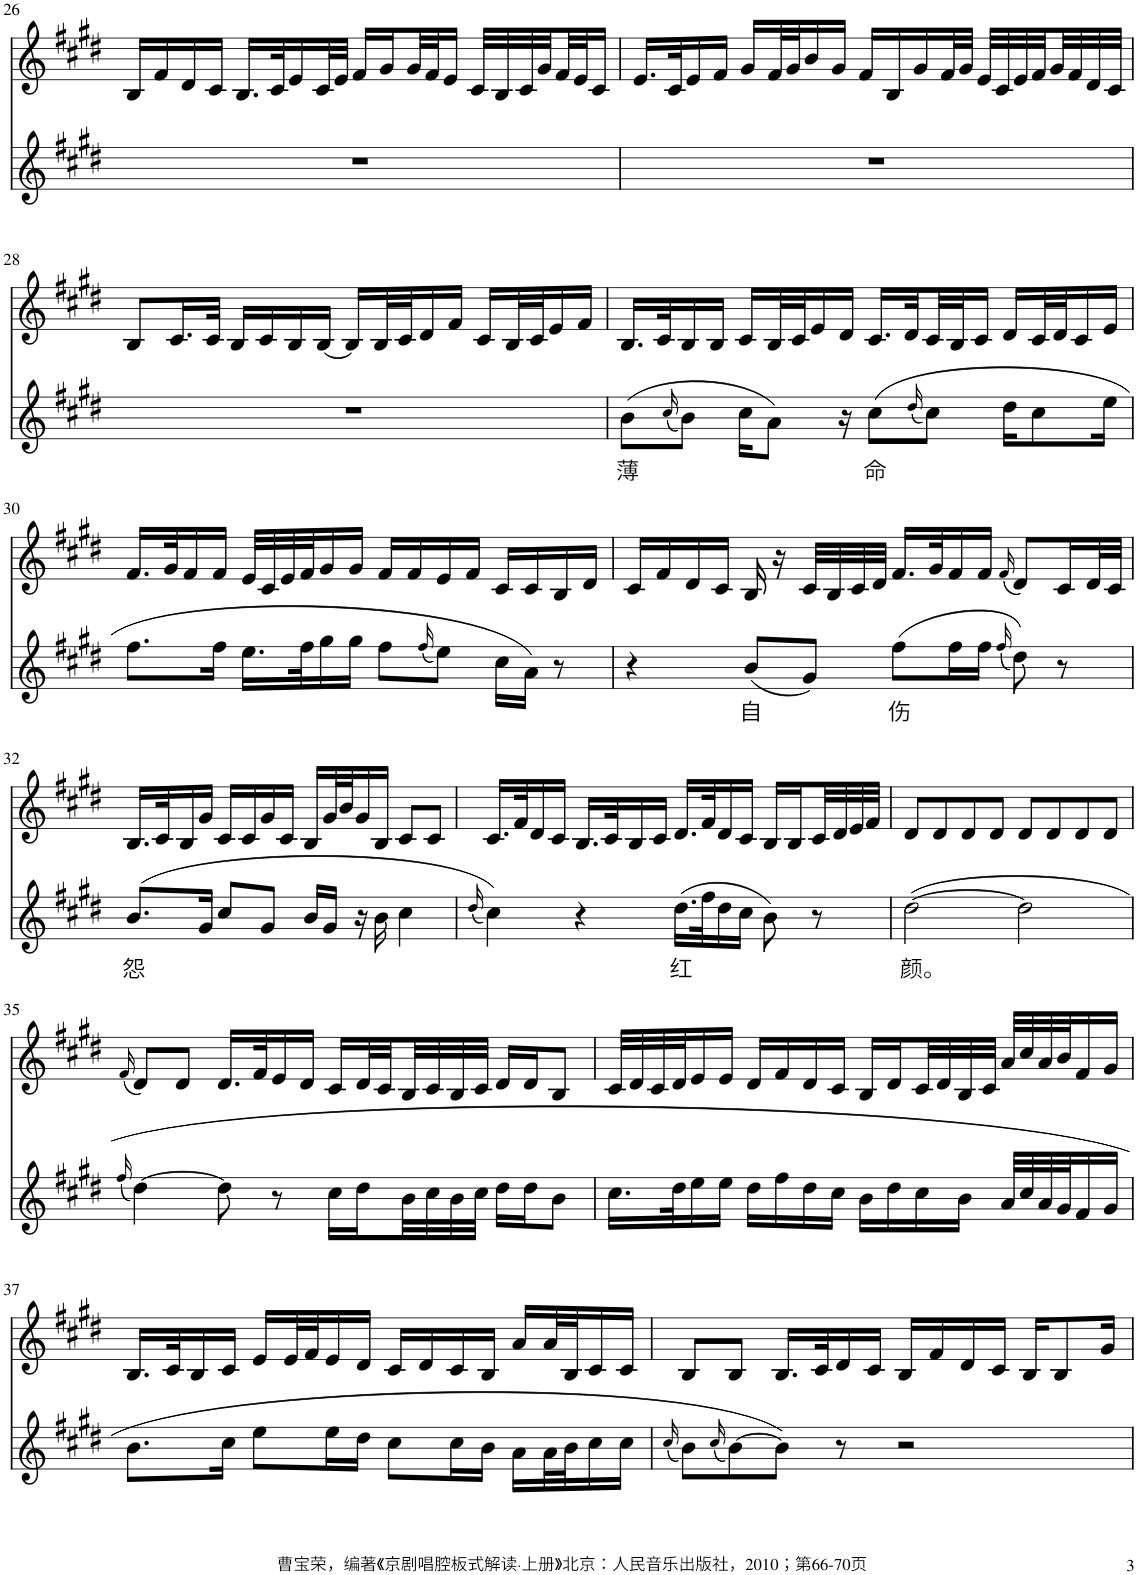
**kern	**text	**kern
*part2	*part2	*part1
*staff2	*staff2	*staff1
*I"Piano	*	*I"Piano
*I'Pno	*	*I'Pno
!!LO:PB:g=z
*clefG2	*	*clefG2
*k[f#c#g#d#]	*	*k[f#c#g#d#]
*M4/4	*	*M4/4
=26	=26	=26
1r	.	16B/LL
.	.	16f#/
.	.	16d#/
.	.	16c#/JJ
.	.	16.B/LL
.	.	32c#/K
.	.	16e/
.	.	32c#/L
.	.	32e/JJJ
.	.	16f#/LL
.	.	16g#/
.	.	32g#/L
.	.	32f#/J
.	.	16e/JJ
.	.	32c#/LLL
.	.	32B/
.	.	32c#/
.	.	32g#/
.	.	32f#/
.	.	32e/J
.	.	16c#/JJ
=27	=27	=27
1r	.	16.e/LL
.	.	32c#/K
.	.	16e/
.	.	16f#/JJ
.	.	16g#/LL
.	.	32f#/L
.	.	32g#/J
.	.	16b/
.	.	16g#/JJ
.	.	16f#/LL
.	.	16B/
.	.	16g#/
.	.	32f#/L
.	.	32g#/JJJ
.	.	32e/LLL
.	.	32c#/
.	.	32e/
.	.	32f#/
.	.	32g#/
.	.	32f#/
.	.	32d#/
.	.	32c#/JJJ
!!LO:LB:g=z
=28	=28	=28
1r	.	8B/L
.	.	16.c#/L
.	.	32c#/JJk
.	.	16B/LL
.	.	16c#/
.	.	16B/
.	.	[16B/JJ
.	.	16B/LL]
.	.	32B/L
.	.	32c#/J
.	.	16d#/
.	.	16f#/JJ
.	.	16c#/LL
.	.	32B/L
.	.	32c#/J
.	.	16e/
.	.	16f#/JJ
=29	=29	=29
!	!LO:LY:b	!
(8b\L	薄	16.B/LL
.	.	32c#/K
(16qcc#/	.	.
8b\J)	.	16B/
.	.	16B/JJ
16cc#\KL	.	16c#/LL
8a\J)	.	32B/L
.	.	32c#/J
.	.	16e/
16r	.	16d#/JJ
!	!LO:LY:b	!
(8cc#\L	命	16.c#/LL
.	.	32d#/L
(16qdd#/	.	.
8cc#\J)	.	32c#/
.	.	32B/J
.	.	16c#/JJ
16dd#\KL	.	16d#/LL
8cc#\	.	32c#/L
.	.	32d#/J
.	.	16c#/
16ee\Jk	.	16e/JJ
!!LO:LB:g=z
=30	=30	=30
8.ff#\L	.	16.f#/LL
.	.	32g#/K
.	.	16f#/
16ff#\Jk	.	16f#/JJ
16.ee\LL	.	32e/LLL
.	.	32c#/
.	.	32e/
32ff#\K	.	32f#/J
16gg#\	.	16g#/
16gg#\JJ	.	16g#/JJ
8ff#\L	.	16f#/LL
.	.	16f#/
(16qff#/	.	.
8ee\J)	.	16e/
.	.	16f#/JJ
16cc#\LL	.	16c#/LL
16a\JJ)	.	16c#/
8r	.	16B/
.	.	16d#/JJ
=31	=31	=31
4r	.	16c#/LL
.	.	16f#/
.	.	16d#/
.	.	16c#/JJ
!	!LO:LY:b	!
(8b/L	自	16B/
.	.	16r
8g#/J)	.	32c#/LLL
.	.	32B/
.	.	32c#/
.	.	32d#/JJJ
!	!LO:LY:b	!
(8ff#\L	伤	16.f#/LL
.	.	32g#/K
16ff#\L	.	16f#/
16ff#\JJ	.	16f#/JJ
(16qff#/	.	(16qf#/
8dd#\))	.	8d#/L)
8r	.	16c#/L
.	.	32d#/L
.	.	32c#/JJJ
!!LO:LB:g=z
=32	=32	=32
!	!LO:LY:b	!
(8.b/L	怨	16.B/LL
.	.	32c#/K
.	.	16B/
16g#/Jk	.	16g#/JJ
8cc#/L	.	16c#/LL
.	.	16c#/
8g#/J	.	16g#/
.	.	16c#/JJ
16b/LL	.	16B/LL
16g#/JJ	.	32g#/L
.	.	32b/J
16r	.	16g#/
16b\	.	16B/JJ
4cc#\	.	8c#/L
.	.	8c#/J
=33	=33	=33
(16qdd#/	.	.
4cc#\))	.	16.c#/LL
.	.	32f#/K
.	.	16d#/
.	.	16c#/JJ
4r	.	16.B/LL
.	.	32c#/K
.	.	16B/
.	.	16c#/JJ
!	!LO:LY:b	!
(16.dd#\LL	红	16.d#/LL
32ff#\K	.	32f#/K
16dd#\	.	16d#/
16cc#\JJ	.	16c#/JJ
8b\)	.	16B/LL
.	.	16B/
8r	.	32c#/L
.	.	32d#/
.	.	32e/
.	.	32f#/JJJ
=34	=34	=34
!	!LO:LY:b	!
([2dd#\	颜。	8d#/L
.	.	8d#/
.	.	8d#/
.	.	8d#/J
2dd#\]	.	8d#/L
.	.	8d#/
.	.	8d#/
.	.	8d#/J
!!LO:LB:g=z
=35	=35	=35
(16qff#/	.	(16qf#/
[4dd#\)	.	8d#/L)
.	.	8d#/J
8dd#\]	.	16.d#/LL
.	.	32f#/K
8r	.	16e/
.	.	16d#/JJ
16cc#\LL	.	16c#/LL
16dd#\	.	32d#/L
.	.	32c#/
32b\L	.	32B/
32cc#\	.	32c#/
32b\	.	32B/
32cc#\JJJ	.	32c#/JJJ
16dd#\LL	.	16d#/LL
16dd#\J	.	16d#/J
8b\J	.	8B/J
=36	=36	=36
16.cc#\LL	.	32c#/LLL
.	.	32d#/
.	.	32c#/
32dd#\K	.	32d#/J
16ee\	.	16e/
16ee\JJ	.	16e/JJ
16dd#\LL	.	16d#/LL
16ff#\	.	16f#/
16dd#\	.	16d#/
16cc#\JJ	.	16c#/JJ
16b\LL	.	16B/LL
16dd#\	.	16d#/
16cc#\	.	32c#/L
.	.	32d#/
16b\JJ	.	32B/
.	.	32c#/JJJ
32a/LLL	.	32a/LLL
32cc#/	.	32cc#/
32a/	.	32a/
32g#/J	.	32b/J
16f#/	.	16f#/
16g#/JJ	.	16g#/JJ
!!LO:LB:g=z
=37	=37	=37
8.b\L	.	16.B/LL
.	.	32c#/K
.	.	16B/
16cc#\Jk	.	16c#/JJ
8ee\L	.	16e/LL
.	.	32e/L
.	.	32f#/J
16ee\L	.	16e/
16dd#\JJ	.	16d#/JJ
8cc#\L	.	16c#/LL
.	.	16d#/
16cc#\L	.	16c#/
16b\JJ	.	16B/JJ
16a\LL	.	16a/LL
32a\L	.	32a/L
32b\J	.	32B/J
16cc#\	.	16c#/
16cc#\JJ	.	16c#/JJ
=38	=38	=38
(16qcc#/	.	.
8b\L)	.	8B/L
(16qcc#/	.	.
[8b\)	.	8B/J
8b\J])	.	16.B/LL
.	.	32c#/K
8r	.	16d#/
.	.	16c#/JJ
2r	.	16B/LL
.	.	16f#/
.	.	16d#/
.	.	16c#/JJ
.	.	16B/KL
.	.	8B/
.	.	16g#/Jk
=	=	=
*-	*-	*-
